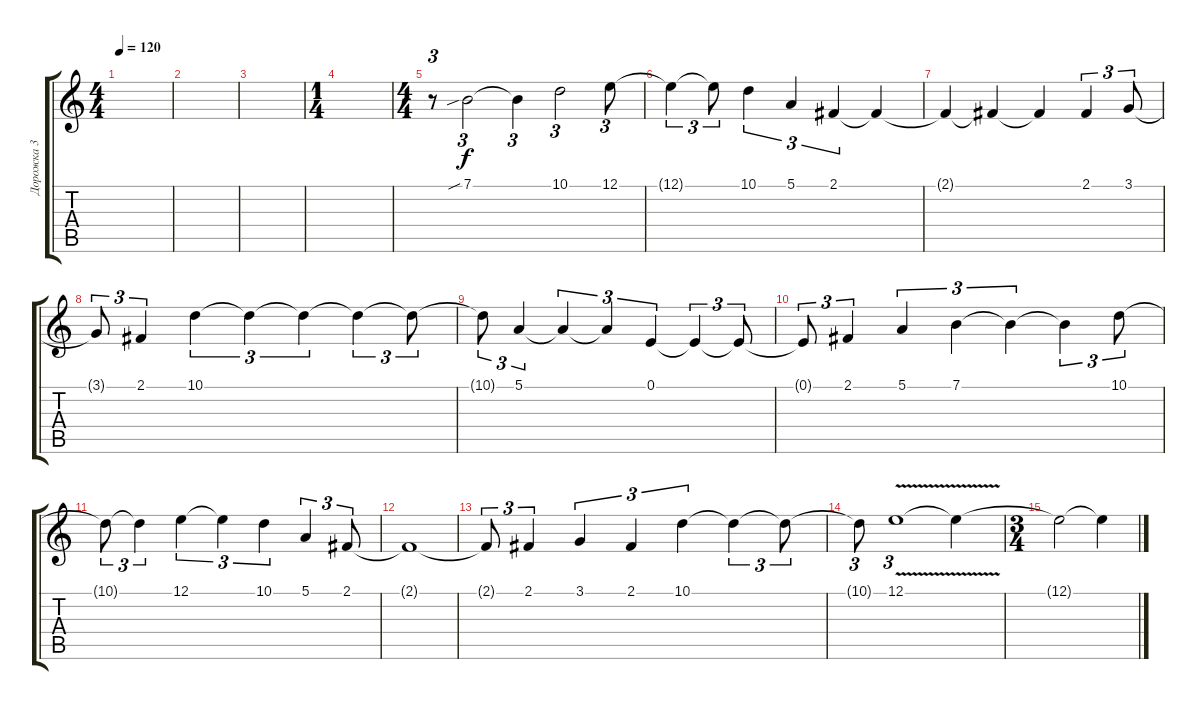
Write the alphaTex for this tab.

\track ("Дорожка 3" "Дорожка 3") {instrument synthstrings1}
\staff {score tabs}
\tuning (E4 B3 G3 D3 A2 E2) {hide}
\ts (4 4)
\tempo 120
\clef g2
\ks c
|
|
|
\ts (1 4)
|
\ts (4 4)
r.8{tu (3 2)} 7.1{sib}.2{tu (3 2)} 7.1{t}.4{tu (3 2)} 10.1.2{tu (3 2)} 12.1.8{tu (3 2)} |
12.1{t}.4{tu (3 2)} 12.1{t}.8{tu (3 2)} 10.1.4{tu (3 2)} 5.1.4{tu (3 2)} 2.1.4{tu (3 2)} 2.1{t}.4 |
2.1{t}.4 2.1{t}.4 2.1{t}.4 2.1.4{tu (3 2)} 3.1.8{tu (3 2)} |
3.1{t}.8{tu (3 2)} 2.1.4{tu (3 2)} 10.1.4{tu (3 2)} 10.1{t}.4{tu (3 2)} 10.1{t}.4{tu (3 2)} 10.1{t}.4{tu (3 2)} 10.1{t}.8{tu (3 2)} |
10.1{t}.8{tu (3 2)} 5.1.4{tu (3 2)} 5.1{t}.4{tu (3 2)} 5.1{t}.4{tu (3 2)} 0.1.4{tu (3 2)} 0.1{t}.4{tu (3 2)} 0.1{t}.8{tu (3 2)} |
0.1{t}.8{tu (3 2)} 2.1.4{tu (3 2)} 5.1.4{tu (3 2)} 7.1.4{tu (3 2)} 7.1{t}.4{tu (3 2)} 7.1{t}.4{tu (3 2)} 10.1.8{tu (3 2)} |
10.1{t}.8{tu (3 2)} 10.1{t}.4{tu (3 2)} 12.1.4{tu (3 2)} 12.1{t}.4{tu (3 2)} 10.1.4{tu (3 2)} 5.1.4{tu (3 2)} 2.1.8{tu (3 2)} |
2.1{t}.1 |
2.1{t}.8{tu (3 2)} 2.1.4{tu (3 2)} 3.1.4{tu (3 2)} 2.1.4{tu (3 2)} 10.1.4{tu (3 2)} 10.1{t}.4{tu (3 2)} 10.1{t}.8{tu (3 2)} |
10.1{t}.8{tu (3 2)} 12.1{v}.1{tu (3 2)} 12.1{t}.4 |
\ts (3 4)
12.1{t}.2 12.1{t}.4
